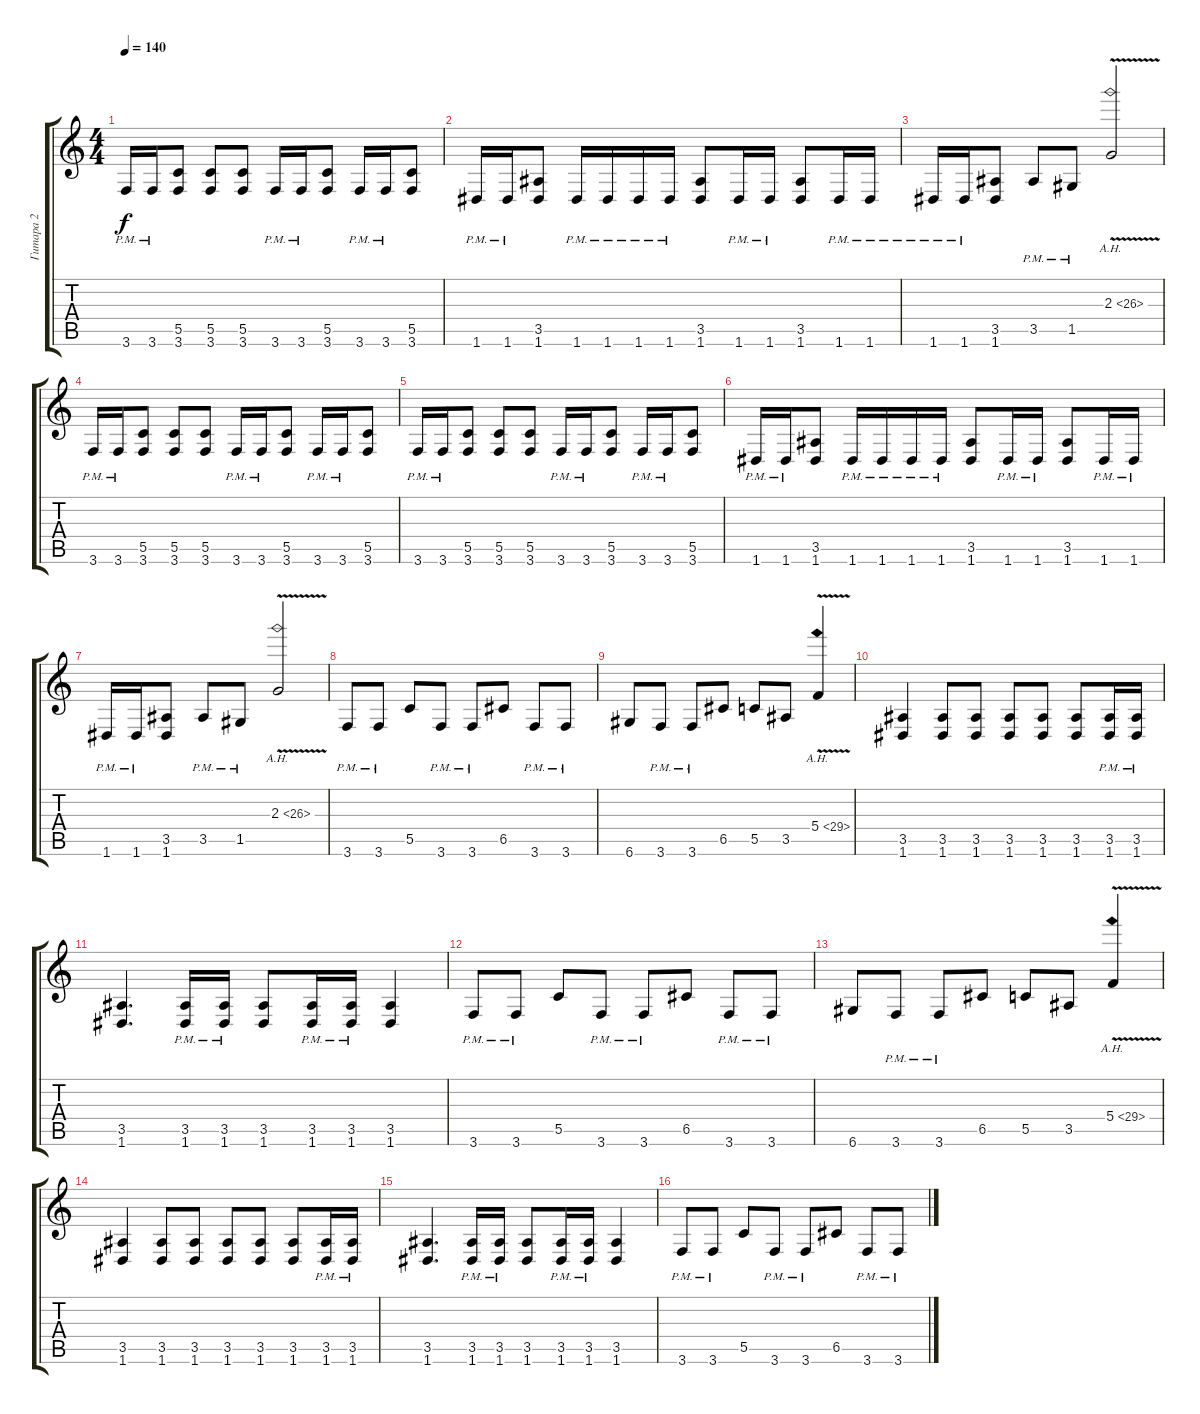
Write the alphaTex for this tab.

\track ("Гитара 2" "Гитара 2") {instrument overdrivenguitar}
\staff {score tabs}
\tuning (D4 A3 F3 C3 G2 D2) {hide}
\ts (4 4)
\tempo 140
\clef g2
\ks c
3.6{pm}.16{dy f} 3.6{pm}.16 (5.5 3.6).8 (5.5 3.6).8 (5.5 3.6).8 3.6{pm}.16 3.6{pm}.16 (5.5 3.6).8 3.6{pm}.16 3.6{pm}.16 (5.5 3.6).8 |
1.6{pm}.16 1.6{pm}.16 (3.5 1.6).8 1.6{pm}.16 1.6{pm}.16 1.6{pm}.16 1.6{pm}.16 (3.5 1.6).8 1.6{pm}.16 1.6{pm}.16 (3.5 1.6).8 1.6{pm}.16 1.6{pm}.16 |
1.6{pm}.16 1.6{pm}.16 (3.5 1.6).8 3.5{pm}.8 1.5{pm}.8 2.3{ah 24 v}.2 |
3.6{pm}.16 3.6{pm}.16 (5.5 3.6).8 (5.5 3.6).8 (5.5 3.6).8 3.6{pm}.16 3.6{pm}.16 (5.5 3.6).8 3.6{pm}.16 3.6{pm}.16 (5.5 3.6).8 |
3.6{pm}.16 3.6{pm}.16 (5.5 3.6).8 (5.5 3.6).8 (5.5 3.6).8 3.6{pm}.16 3.6{pm}.16 (5.5 3.6).8 3.6{pm}.16 3.6{pm}.16 (5.5 3.6).8 |
1.6{pm}.16 1.6{pm}.16 (3.5 1.6).8 1.6{pm}.16 1.6{pm}.16 1.6{pm}.16 1.6{pm}.16 (3.5 1.6).8 1.6{pm}.16 1.6{pm}.16 (3.5 1.6).8 1.6{pm}.16 1.6{pm}.16 |
1.6{pm}.16 1.6{pm}.16 (3.5 1.6).8 3.5{pm}.8 1.5{pm}.8 2.3{ah 24 v}.2 |
3.6{pm}.8 3.6{pm}.8 5.5.8 3.6{pm}.8 3.6{pm}.8 6.5.8 3.6{pm}.8 3.6{pm}.8 |
6.6.8 3.6{pm}.8 3.6{pm}.8 6.5.8 5.5.8 3.5.8 5.4{ah 24 v}.4 |
(3.5 1.6).4 (3.5 1.6).8 (3.5 1.6).8 (3.5 1.6).8 (3.5 1.6).8 (3.5 1.6).8 (3.5{pm} 1.6{pm}).16 (3.5{pm} 1.6{pm}).16 |
(3.5 1.6).4{d} (3.5{pm} 1.6{pm}).16 (3.5{pm} 1.6{pm}).16 (3.5 1.6).8 (3.5{pm} 1.6{pm}).16 (3.5{pm} 1.6{pm}).16 (3.5 1.6).4 |
3.6{pm}.8 3.6{pm}.8 5.5.8 3.6{pm}.8 3.6{pm}.8 6.5.8 3.6{pm}.8 3.6{pm}.8 |
6.6.8 3.6{pm}.8 3.6{pm}.8 6.5.8 5.5.8 3.5.8 5.4{ah 24 v}.4 |
(3.5 1.6).4 (3.5 1.6).8 (3.5 1.6).8 (3.5 1.6).8 (3.5 1.6).8 (3.5 1.6).8 (3.5{pm} 1.6{pm}).16 (3.5{pm} 1.6{pm}).16 |
(3.5 1.6).4{d} (3.5{pm} 1.6{pm}).16 (3.5{pm} 1.6{pm}).16 (3.5 1.6).8 (3.5{pm} 1.6{pm}).16 (3.5{pm} 1.6{pm}).16 (3.5 1.6).4 |
3.6{pm}.8 3.6{pm}.8 5.5.8 3.6{pm}.8 3.6{pm}.8 6.5.8 3.6{pm}.8 3.6{pm}.8
